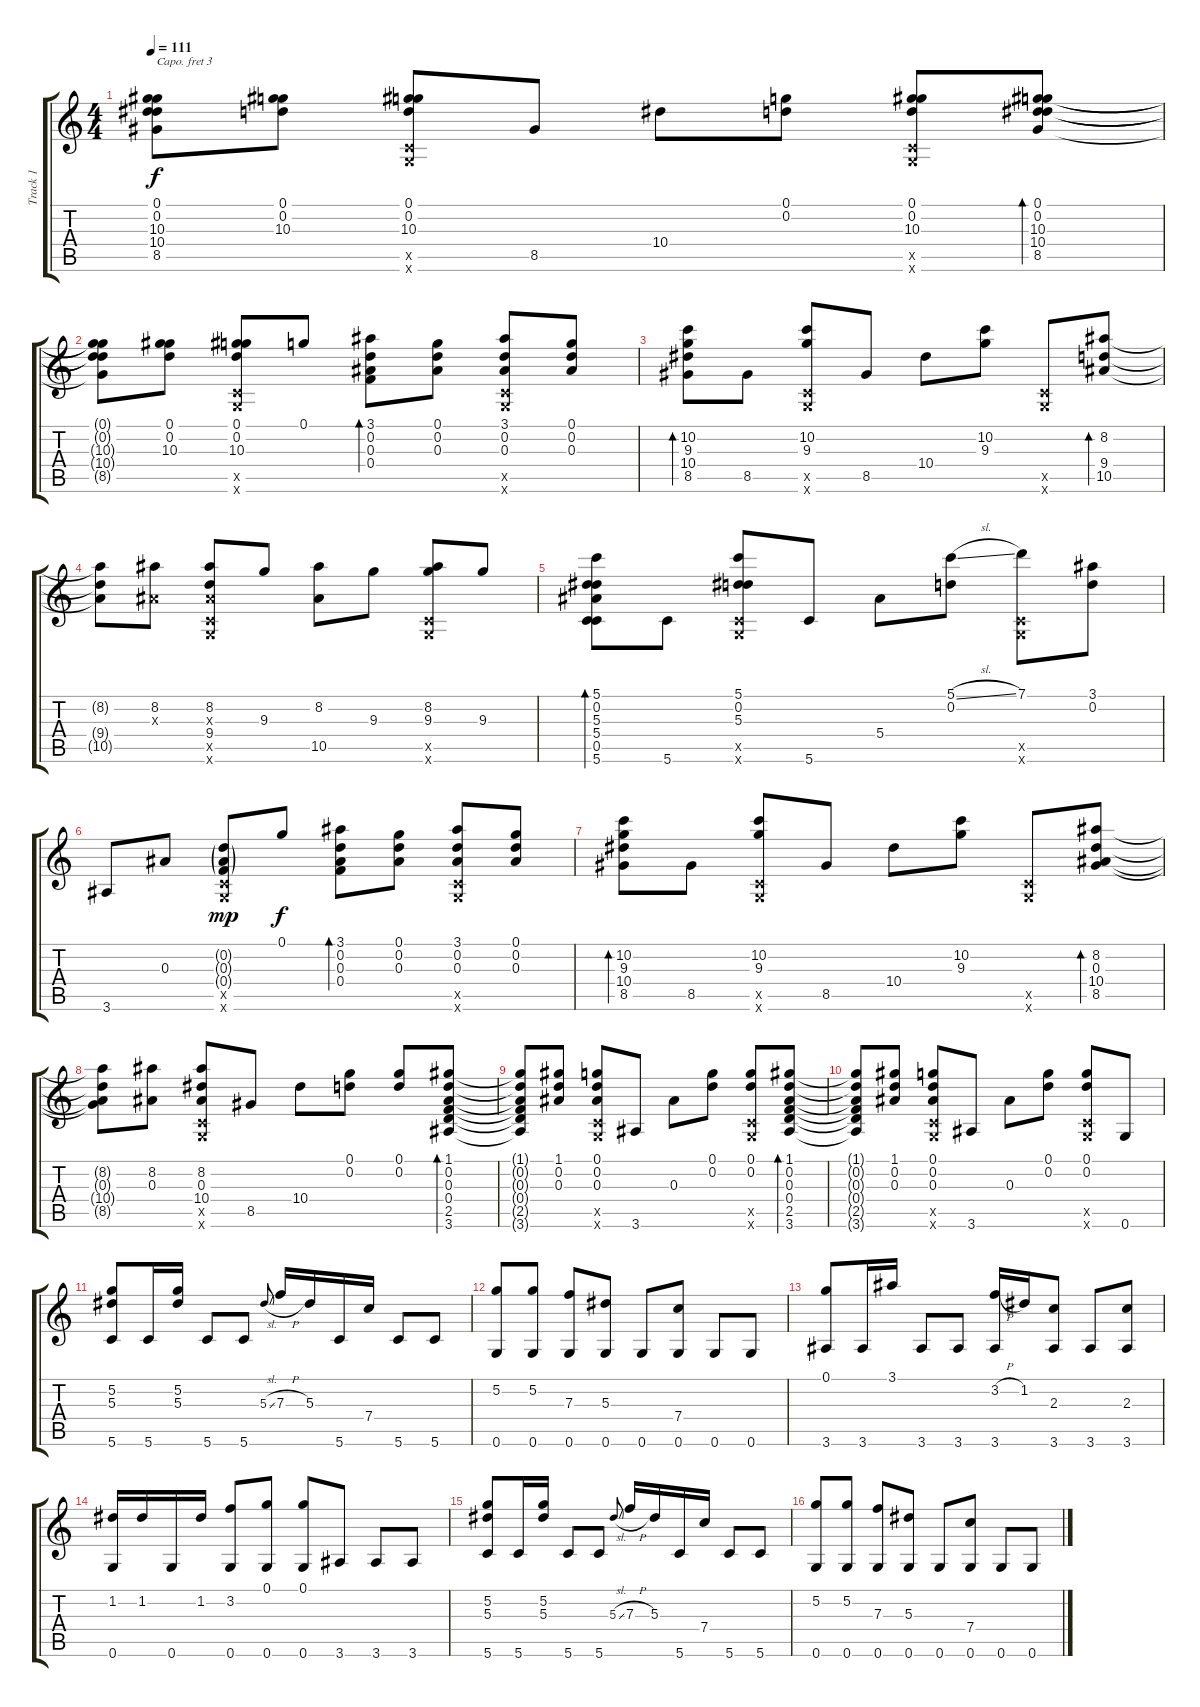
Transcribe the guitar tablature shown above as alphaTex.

\track ("Track 1" "Track 1") {instrument acousticguitarsteel}
\staff {score tabs}
\capo 3
\tuning (E4 B3 G3 D3 A2 E2) {hide}
\ts (4 4)
\tempo 111
\clef g2
\ks c
(0.1{t} 0.2{t} 10.3{t} 10.4{t} 8.5{t}).8{dy f} (0.1 0.2 10.3).8 (0.1 0.2 10.3 0.5{x} 0.6{x}).8 8.5.8 10.4.8 (0.1 0.2).8 (0.1 0.2 10.3 0.5{x} 0.6{x}).8 (0.1 0.2 10.3 10.4 8.5).8{bd 60} |
(0.1{t} 0.2{t} 10.3{t} 10.4{t} 8.5{t}).8 (0.1 0.2 10.3).8 (0.1 0.2 10.3 0.5{x} 0.6{x}).8 0.1.8 (3.1 0.2 0.3 0.4).8{bd 60} (0.1 0.2 0.3).8 (3.1 0.2 0.3 0.5{x} 0.6{x}).8 (0.1 0.2 0.3).8 |
(10.2 9.3 10.4 8.5).8{bd 60} 8.5.8 (10.2 9.3 0.5{x} 0.6{x}).8 8.5.8 10.4.8 (10.2 9.3).8 (0.5{x} 0.6{x}).8 (8.2 9.4 10.5).8{bd 60} |
(8.2{t} 9.4{t} 10.5{t}).8 (8.2 0.3{x}).8 (8.2 0.3{x} 9.4 0.5{x} 0.6{x}).8 9.3.8 (8.2 10.5).8 9.3.8 (8.2 9.3 0.5{x} 0.6{x}).8 9.3.8 |
(5.1 0.2 5.3 5.4 0.5 5.6).8{bd 120} 5.6.8 (5.1 0.2 5.3 0.5{x} 0.6{x}).8 5.6.8 5.4.8 (5.1{sl} 0.2).8 (7.1 0.5{x} 0.6{x}).8 (3.1 0.2).8 |
3.6.8 0.3.8 (0.2{g} 0.3{g} 0.4{g} 0.5{x} 0.6{x}).8{dy mp} 0.1.8{dy f} (3.1 0.2 0.3 0.4).8{bd 60} (0.1 0.2 0.3).8 (3.1 0.2 0.3 0.5{x} 0.6{x}).8 (0.1 0.2 0.3).8 |
(10.2 9.3 10.4 8.5).8{bd 60} 8.5.8 (10.2 9.3 0.5{x} 0.6{x}).8 8.5.8 10.4.8 (10.2 9.3).8 (0.5{x} 0.6{x}).8 (8.2 0.3 10.4 8.5).8{bd 60} |
(8.2{t} 0.3{t} 10.4{t} 8.5{t}).8 (8.2 0.3).8 (8.2 0.3 10.4 0.5{x} 0.6{x}).8 8.5.8 10.4.8 (0.1 0.2).8 (0.1 0.2).8 (1.1 0.2 0.3 0.4 2.5 3.6).8{bd 60} |
(1.1{t} 0.2{t} 0.3{t} 0.4{t} 2.5{t} 3.6{t}).8 (1.1 0.2 0.3).8 (0.1 0.2 0.3 0.5{x} 0.6{x}).8 3.6.8 0.3.8 (0.1 0.2).8 (0.1 0.2 0.5{x} 0.6{x}).8 (1.1 0.2 0.3 0.4 2.5 3.6).8{bd 60} |
(1.1{t} 0.2{t} 0.3{t} 0.4{t} 2.5{t} 3.6{t}).8 (1.1 0.2 0.3).8 (0.1 0.2 0.3 0.5{x} 0.6{x}).8 3.6.8 0.3.8 (0.1 0.2).8 (0.1 0.2 0.5{x} 0.6{x}).8 0.6.8 |
(5.2 5.3 5.6).8 5.6.16 (5.2 5.3).16 5.6.8 5.6.8 5.3{sl}.8{gr onbeat} 7.3{h}.16 5.3.16 5.6.16 7.4.16 5.6.8 5.6.8 |
(5.2 0.6).8 (5.2 0.6).8 (7.3 0.6).8 (5.3 0.6).8 0.6.8 (7.4 0.6).8 0.6.8 0.6.8 |
(0.1 3.6).8 3.6.16 3.1.16 3.6.8 3.6.8 (3.2{h} 3.6).16 1.2.16 (2.3 3.6).8 3.6.8 (2.3 3.6).8 |
(1.2 0.6).16 1.2.16 0.6.16 1.2.16 (3.2 0.6).8 (0.1 0.6).8 (0.1 0.6).8 3.6.8 3.6.8 3.6.8 |
(5.2 5.3 5.6).8 5.6.16 (5.2 5.3).16 5.6.8 5.6.8 5.3{sl}.8{gr onbeat} 7.3{h}.16 5.3.16 5.6.16 7.4.16 5.6.8 5.6.8 |
(5.2 0.6).8 (5.2 0.6).8 (7.3 0.6).8 (5.3 0.6).8 0.6.8 (7.4 0.6).8 0.6.8 0.6.8
